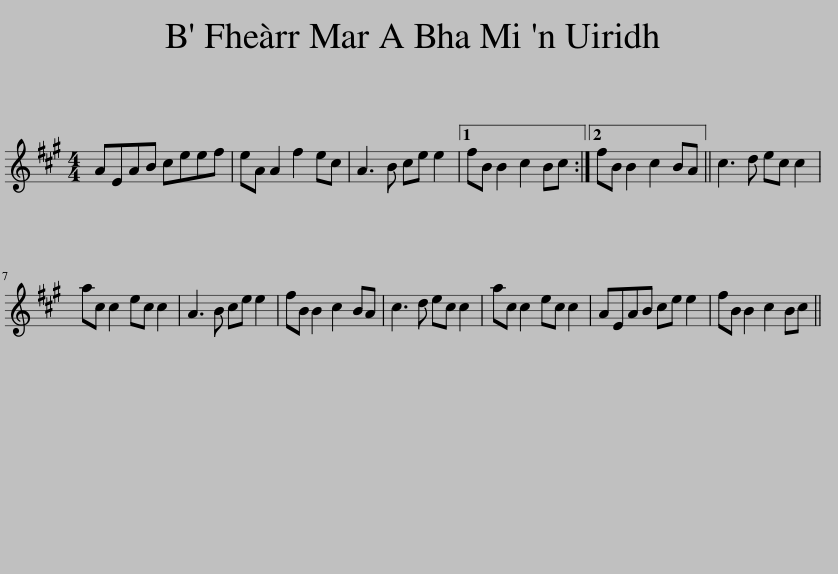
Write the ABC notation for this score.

X:1
L:1/8
M:4/4
I:linebreak $
K:A
V:1 treble
V:1
 AEAB ceef | eA A2 f2 ec | A3 B ce e2 |1 fB B2 c2 Bc :|2 fB B2 c2 BA || %5
 c3 d ec c2 |$ ac c2 ec c2 | A3 B ce e2 | fB B2 c2 BA | c3 d ec c2 | %10
 ac c2 ec c2 | AEAB ce e2 | fB B2 c2 Bc || %13
